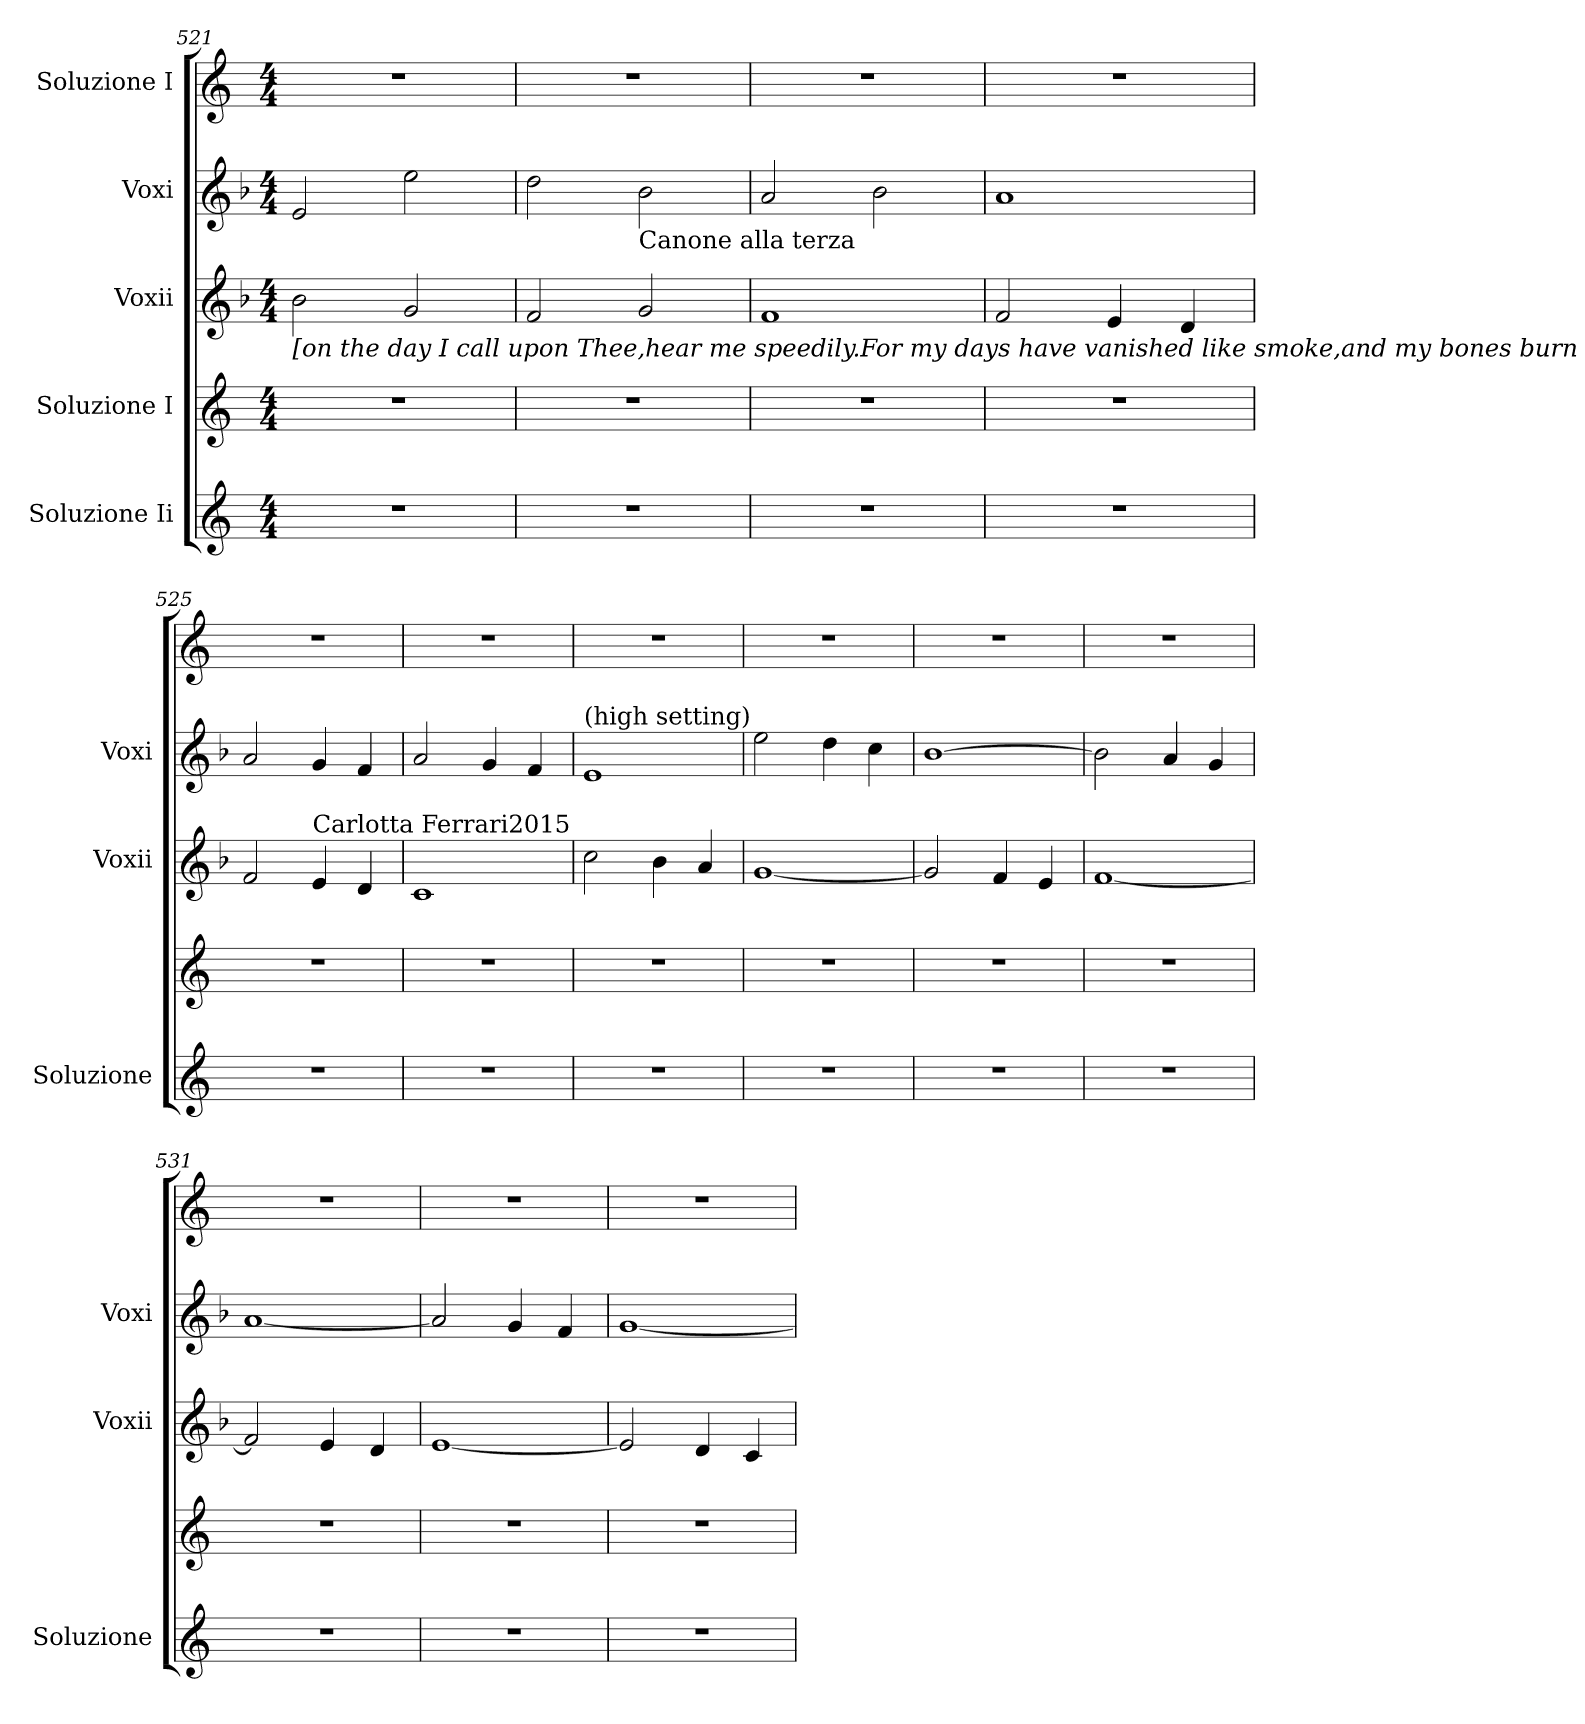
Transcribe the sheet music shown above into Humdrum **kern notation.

**kern	**kern	**kern	**kern	**kern
*part5	*part4	*part3	*part2	*part1
*staff5	*staff4	*staff3	*staff2	*staff1
*I"Soluzione Ii	*I"Soluzione I	*I"Voxii	*I"Voxi	*I"Soluzione I
*I'Soluzione	*	*I'Voxii	*I'Voxi	*
*clefG2	*clefG2	*clefG2	*clefG2	*clefG2
*k[]	*k[]	*k[b-]	*k[b-]	*k[]
*C:	*C:	*F:	*F:	*C:
*M4/4	*M4/4	*M4/4	*M4/4	*M4/4
=521	=521	=521	=521	=521
!	!	!LO:TX:b:t=[on the day I call upon Thee,hear me speedily.For my days have vanished like smoke,and my bones burn like dry wood in a fire.]	!	!
1r	1r	2b-\	2e/	1r
.	.	2g/	2ee\	.
=522	=522	=522	=522	=522
1r	1r	2f/	2dd\	1r
!	!	!	!LO:TX:b:t=Canone alla terza	!
.	.	2g/	2b-\	.
=523	=523	=523	=523	=523
1r	1r	1f	2a/	1r
.	.	.	2b-\	.
=524	=524	=524	=524	=524
1r	1r	2f/	1a	1r
.	.	4e/	.	.
.	.	4d/	.	.
=525	=525	=525	=525	=525
1r	1r	2f/	2a/	1r
!	!	!LO:TX:a:t=Carlotta Ferrari2015	!	!
.	.	4e/	4g/	.
.	.	4d/	4f/	.
=526	=526	=526	=526	=526
1r	1r	1c	2a/	1r
.	.	.	4g/	.
.	.	.	4f/	.
!!LO:LB:g=z
=527	=527	=527	=527	=527
!	!	!	!LO:TX:a:t=(high setting)	!
1r	1r	2cc\	1e	1r
.	.	4b-\	.	.
.	.	4a/	.	.
=528	=528	=528	=528	=528
1r	1r	[<1g	2ee\	1r
.	.	.	4dd\	.
.	.	.	4cc\	.
=529	=529	=529	=529	=529
1r	1r	2g/]	[>1b-	1r
.	.	4f/	.	.
.	.	4e/	.	.
=530	=530	=530	=530	=530
1r	1r	[<1f	2b-\]	1r
.	.	.	4a/	.
.	.	.	4g/	.
=531	=531	=531	=531	=531
1r	1r	2f/]	[<1a	1r
.	.	4e/	.	.
.	.	4d/	.	.
=532	=532	=532	=532	=532
1r	1r	[<1e	2a/]	1r
.	.	.	4g/	.
.	.	.	4f/	.
=533	=533	=533	=533	=533
1r	1r	2e/]	[<1g	1r
.	.	4d/	.	.
.	.	4c/	.	.
=	=	=	=	=
*-	*-	*-	*-	*-
